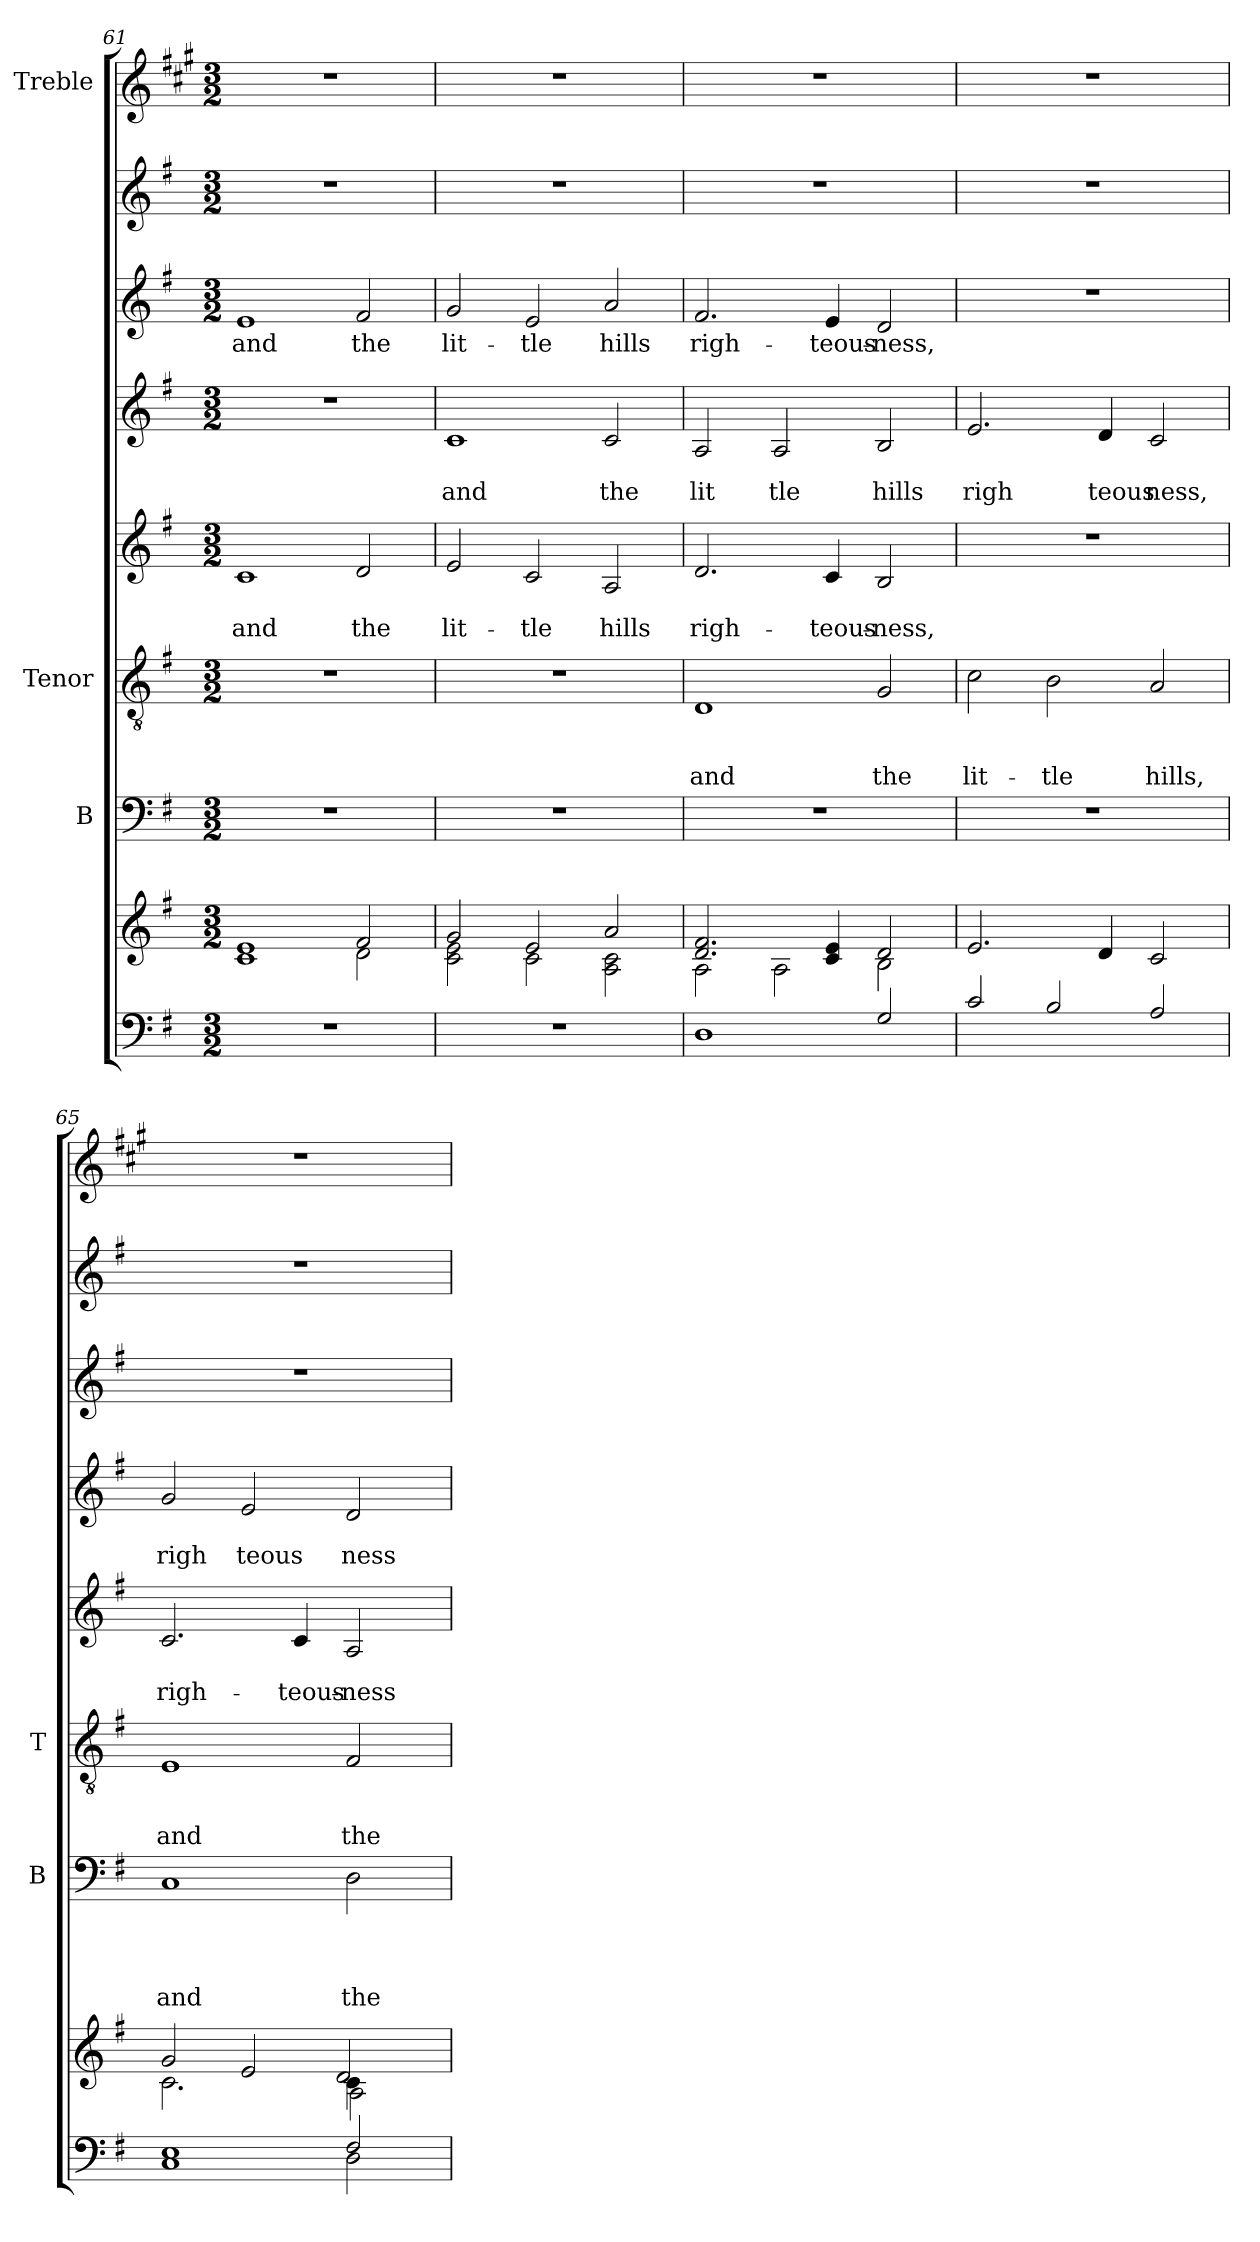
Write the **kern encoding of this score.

**kern	**kern	**kern	**text	**text	**text	**text	**kern	**text	**text	**text	**kern	**text	**text	**kern	**text	**text	**kern	**text	**kern	**kern
*part9	*part8	*part7	*part7	*part7	*part7	*part7	*part6	*part6	*part6	*part6	*part5	*part5	*part5	*part4	*part4	*part4	*part3	*part3	*part2	*part1
*staff9	*staff8	*staff7	*staff7	*staff7	*staff7	*staff7	*staff6	*staff6	*staff6	*staff6	*staff5	*staff5	*staff5	*staff4	*staff4	*staff4	*staff3	*staff3	*staff2	*staff1
*	*	*I"B	*	*	*	*	*I"Tenor	*	*	*	*	*	*	*	*	*	*	*	*	*I"Treble
*	*	*I'B	*	*	*	*	*I'T	*	*	*	*	*	*	*	*	*	*	*	*	*
!!LO:PB:g=z
*clefF4	*clefG2	*clefF4	*	*	*	*	*clefGv2	*	*	*	*clefG2	*	*	*clefG2	*	*	*clefG2	*	*clefG2	*clefG2
*	*	*	*	*	*	*	*	*	*	*	*	*	*	*	*	*	*	*	*	*ITrd1c2
*k[f#]	*k[f#]	*k[f#]	*	*	*	*	*k[f#]	*	*	*	*k[f#]	*	*	*k[f#]	*	*	*k[f#]	*	*k[f#]	*k[f#]
*G:	*G:	*G:	*	*	*	*	*G:	*	*	*	*G:	*	*	*G:	*	*	*G:	*	*G:	*G:
*M3/2	*M3/2	*M3/2	*	*	*	*	*M3/2	*	*	*	*M3/2	*	*	*M3/2	*	*	*M3/2	*	*M3/2	*M3/2
=61	=61	=61	=61	=61	=61	=61	=61	=61	=61	=61	=61	=61	=61	=61	=61	=61	=61	=61	=61	=61
!LO:N:vis=1	!	!LO:N:vis=1	!	!	!	!	!LO:N:vis=1	!	!	!	!	!	!LO:LY:b	!LO:N:vis=1	!	!	!	!LO:LY:b	!	!
*	*^	*	*	*	*	*	*	*	*	*	*	*	*	*	*	*	*	*	*	*
1.r	1c	1e	1.r	.	.	.	.	1.r	.	.	.	1c	.	and	1.r	.	.	1e	and	1.r	1.r
!	!	!	!	!	!	!	!	!	!	!	!	!	!	!LO:LY:b	!	!	!	!	!LO:LY:b	!	!
.	2f#/	2d\	.	.	.	.	.	.	.	.	.	2d/	.	the	.	.	.	2f#/	the	.	.
=62	=62	=62	=62	=62	=62	=62	=62	=62	=62	=62	=62	=62	=62	=62	=62	=62	=62	=62	=62	=62	=62
!LO:N:vis=1	!	!	!LO:N:vis=1	!	!	!	!	!LO:N:vis=1	!	!	!	!	!	!LO:LY:b	!	!	!LO:LY:b	!	!LO:LY:b	!	!
1.r	2c\ 2e\	2g/	1.r	.	.	.	.	1.r	.	.	.	2e/	.	lit-	1c	.	and	2g/	lit-	1.r	1.r
!	!	!	!	!	!	!	!	!	!	!	!	!	!	!LO:LY:b	!	!	!	!	!LO:LY:b	!	!
.	2c\	2e/	.	.	.	.	.	.	.	.	.	2c/	.	-tle	.	.	.	2e/	-tle	.	.
!	!	!	!	!	!	!	!	!	!	!	!	!	!	!LO:LY:b	!	!	!LO:LY:b	!	!LO:LY:b	!	!
.	2A\ 2c\	2a/	.	.	.	.	.	.	.	.	.	2A/	.	hills	2c/	.	the	2a/	hills	.	.
=63	=63	=63	=63	=63	=63	=63	=63	=63	=63	=63	=63	=63	=63	=63	=63	=63	=63	=63	=63	=63	=63
!	!	!	!LO:N:vis=1	!	!	!	!	!	!	!	!LO:LY:b	!	!	!LO:LY:b	!	!	!LO:LY:b	!	!LO:LY:b	!	!
1D	2A\	2.d/ 2.f#/	1.r	.	.	.	.	1D	.	.	and	2.d/	.	righ-	2A/	.	lit	2.f#/	righ-	1.r	1.r
!	!	!	!	!	!	!	!	!	!	!	!	!	!	!	!	!	!LO:LY:b	!	!	!	!
.	2A\	.	.	.	.	.	.	.	.	.	.	.	.	.	2A/	.	tle	.	.	.	.
!	!	!	!	!	!	!	!	!	!	!	!	!	!	!LO:LY:b	!	!	!	!	!LO:LY:b	!	!
.	.	4c/ 4e/	.	.	.	.	.	.	.	.	.	4c/	.	-teous-	.	.	.	4e/	-teous-	.	.
!	!	!	!	!	!	!	!	!	!	!	!LO:LY:b	!	!	!LO:LY:b	!	!	!LO:LY:b	!	!LO:LY:b	!	!
2G/	2B\	2d/	.	.	.	.	.	2G/	.	.	the	2B/	.	-ness,	2B/	.	hills	2d/	-ness,	.	.
=64	=64	=64	=64	=64	=64	=64	=64	=64	=64	=64	=64	=64	=64	=64	=64	=64	=64	=64	=64	=64	=64
!	!	!	!LO:N:vis=1	!	!	!	!	!	!	!	!LO:LY:b	!LO:N:vis=1	!	!	!	!	!LO:LY:b	!LO:N:vis=1	!	!	!
*	*v	*v	*	*	*	*	*	*	*	*	*	*	*	*	*	*	*	*	*	*	*
2c/	2.e/	1.r	.	.	.	.	2c\	.	.	lit-	1.r	.	.	2.e/	.	righ	1.r	.	1.r	1.r
!	!	!	!	!	!	!	!	!	!	!LO:LY:b	!	!	!	!	!	!	!	!	!	!
2B/	.	.	.	.	.	.	2B\	.	.	-tle	.	.	.	.	.	.	.	.	.	.
!	!	!	!	!	!	!	!	!	!	!	!	!	!	!	!	!LO:LY:b	!	!	!	!
.	4d/	.	.	.	.	.	.	.	.	.	.	.	.	4d/	.	teous	.	.	.	.
!	!	!	!	!	!	!	!	!	!	!LO:LY:b	!	!	!	!	!	!LO:LY:b	!	!	!	!
2A/	2c/	.	.	.	.	.	2A/	.	.	hills,	.	.	.	2c/	.	ness,	.	.	.	.
=65	=65	=65	=65	=65	=65	=65	=65	=65	=65	=65	=65	=65	=65	=65	=65	=65	=65	=65	=65	=65
*^	*^	*	*	*	*	*	*	*	*	*	*	*	*	*	*	*	*	*	*	*
*	*	*	*^	*	*	*	*	*	*	*	*	*	*	*	*	*	*	*	*	*	*	*
*	*	*	*	*^	*	*	*	*	*	*	*	*	*	*	*	*	*	*	*	*	*	*	*
!	!	!	!	!	!	!	!	!	!	!LO:LY:b	!	!	!	!LO:LY:b	!	!	!LO:LY:b	!	!	!LO:LY:b	!LO:N:vis=1	!	!	!
1C	1E	2.c\	2g/	1ryy	1ryy	1C	.	.	.	and	1E	.	.	and	2.c/	.	righ-	2g/	.	righ	1.r	.	1.r	1.r
!	!	!	!	!	!	!	!	!	!	!	!	!	!	!	!	!	!	!	!	!LO:LY:b	!	!	!	!
.	.	.	2e/	.	.	.	.	.	.	.	.	.	.	.	.	.	.	2e/	.	teous	.	.	.	.
!	!	!	!	!	!	!	!	!	!	!	!	!	!	!	!	!	!LO:LY:b	!	!	!	!	!	!	!
.	.	2.ryy	.	.	.	.	.	.	.	.	.	.	.	.	4c/	.	-teous-	.	.	.	.	.	.	.
!	!	!	!	!	!	!	!	!	!	!LO:LY:b	!	!	!	!LO:LY:b	!	!	!LO:LY:b	!	!	!LO:LY:b	!	!	!	!
2F#/	2D\	.	4c\	2d/	2A\	2D\	.	.	.	the	2F#/	.	.	the	2A/	.	-ness	2d/	.	ness	.	.	.	.
.	.	.	4ryy	.	.	.	.	.	.	.	.	.	.	.	.	.	.	.	.	.	.	.	.	.
*v	*v	*	*	*	*	*	*	*	*	*	*	*	*	*	*	*	*	*	*	*	*	*	*	*
*	*v	*v	*v	*v	*	*	*	*	*	*	*	*	*	*	*	*	*	*	*	*	*	*	*
=	=	=	=	=	=	=	=	=	=	=	=	=	=	=	=	=	=	=	=	=
*-	*-	*-	*-	*-	*-	*-	*-	*-	*-	*-	*-	*-	*-	*-	*-	*-	*-	*-	*-	*-
